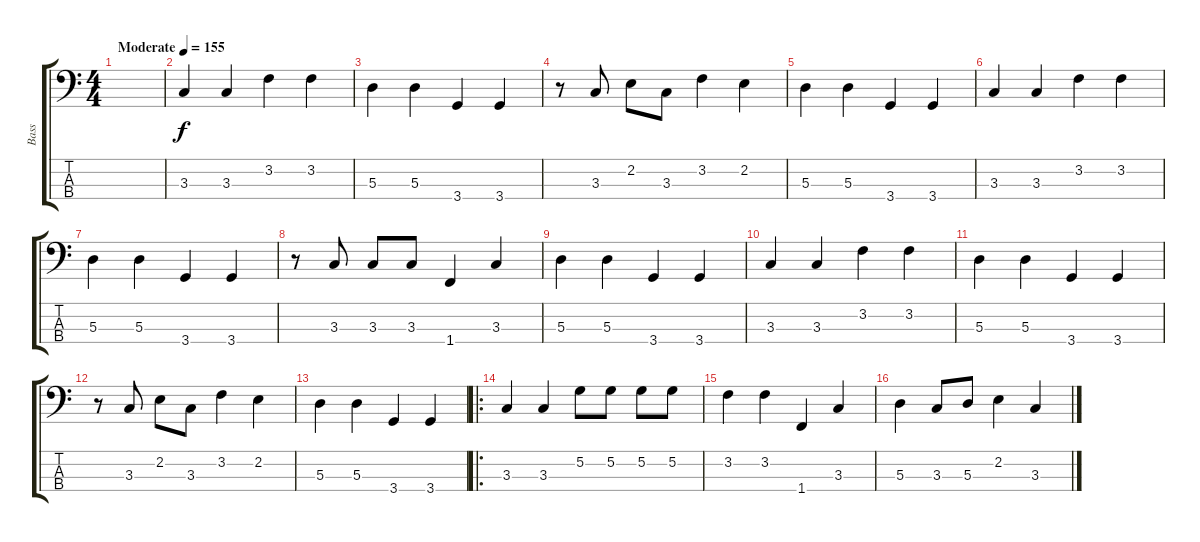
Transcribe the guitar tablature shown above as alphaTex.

\track ("Bass" "Bass") {instrument electricbassfinger}
\staff {score tabs}
\tuning (G2 D2 A1 E1) {hide}
\ts (4 4)
\tempo (155 "Moderate")
\clef f4
\ks c
|
3.3.4 3.3.4 3.2.4 3.2.4 |
5.3.4 5.3.4 3.4.4 3.4.4 |
r.8 3.3.8 2.2.8 3.3.8 3.2.4 2.2.4 |
5.3.4 5.3.4 3.4.4 3.4.4 |
3.3.4 3.3.4 3.2.4 3.2.4 |
5.3.4 5.3.4 3.4.4 3.4.4 |
r.8 3.3.8 3.3.8 3.3.8 1.4.4 3.3.4 |
5.3.4 5.3.4 3.4.4 3.4.4 |
3.3.4 3.3.4 3.2.4 3.2.4 |
5.3.4 5.3.4 3.4.4 3.4.4 |
r.8 3.3.8 2.2.8 3.3.8 3.2.4 2.2.4 |
5.3.4 5.3.4 3.4.4 3.4.4 |
\ro
3.3.4 3.3.4 5.2.8 5.2.8 5.2.8 5.2.8 |
3.2.4 3.2.4 1.4.4 3.3.4 |
5.3.4 3.3.8 5.3.8 2.2.4 3.3.4
